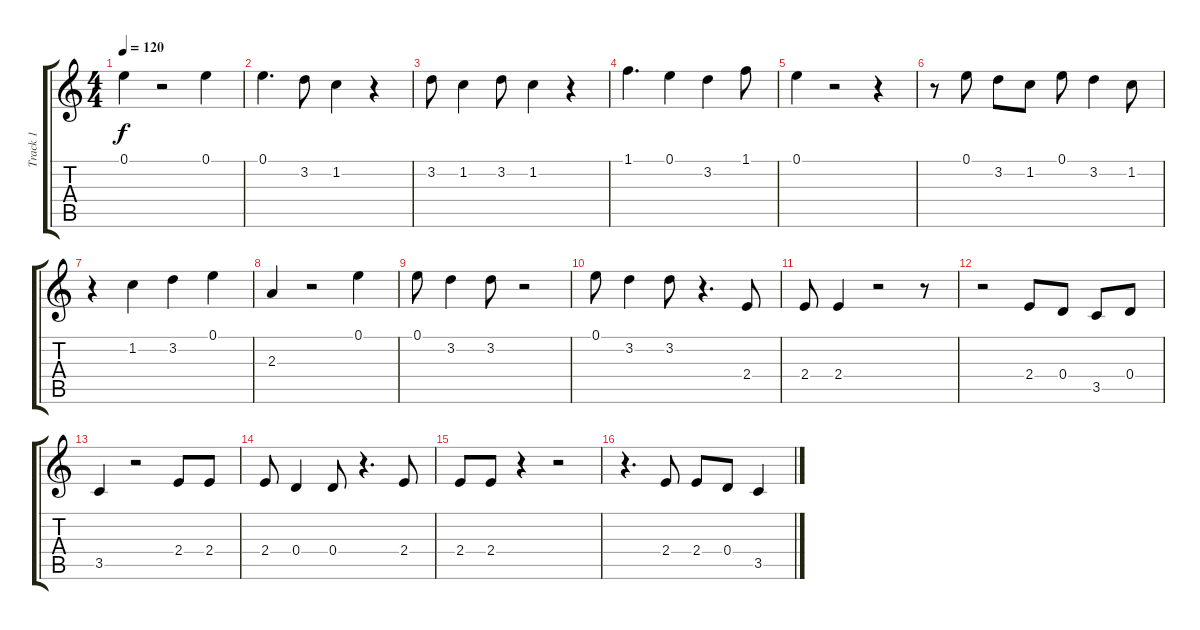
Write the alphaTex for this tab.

\track ("Track 1" "Track 1") {instrument distortionguitar}
\staff {score tabs}
\tuning (E4 B3 G3 D3 A2 E2) {hide}
\ts (4 4)
\tempo 120
\clef g2
\ks c
0.1.4{dy f} r.2 0.1.4 |
0.1.4{d} 3.2.8 1.2.4 r.4 |
3.2.8 1.2.4 3.2.8 1.2.4 r.4 |
1.1.4{d} 0.1.4 3.2.4 1.1.8 |
0.1.4 r.2 r.4 |
r.8 0.1.8 3.2.8 1.2.8 0.1.8 3.2.4 1.2.8 |
r.4 1.2.4 3.2.4 0.1.4 |
2.3.4 r.2 0.1.4 |
0.1.8 3.2.4 3.2.8 r.2 |
0.1.8 3.2.4 3.2.8 r.4{d} 2.4.8 |
2.4.8 2.4.4 r.2 r.8 |
r.2 2.4.8 0.4.8 3.5.8 0.4.8 |
3.5.4 r.2 2.4.8 2.4.8 |
2.4.8 0.4.4 0.4.8 r.4{d} 2.4.8 |
2.4.8 2.4.8 r.4 r.2 |
r.4{d} 2.4.8 2.4.8 0.4.8 3.5.4
